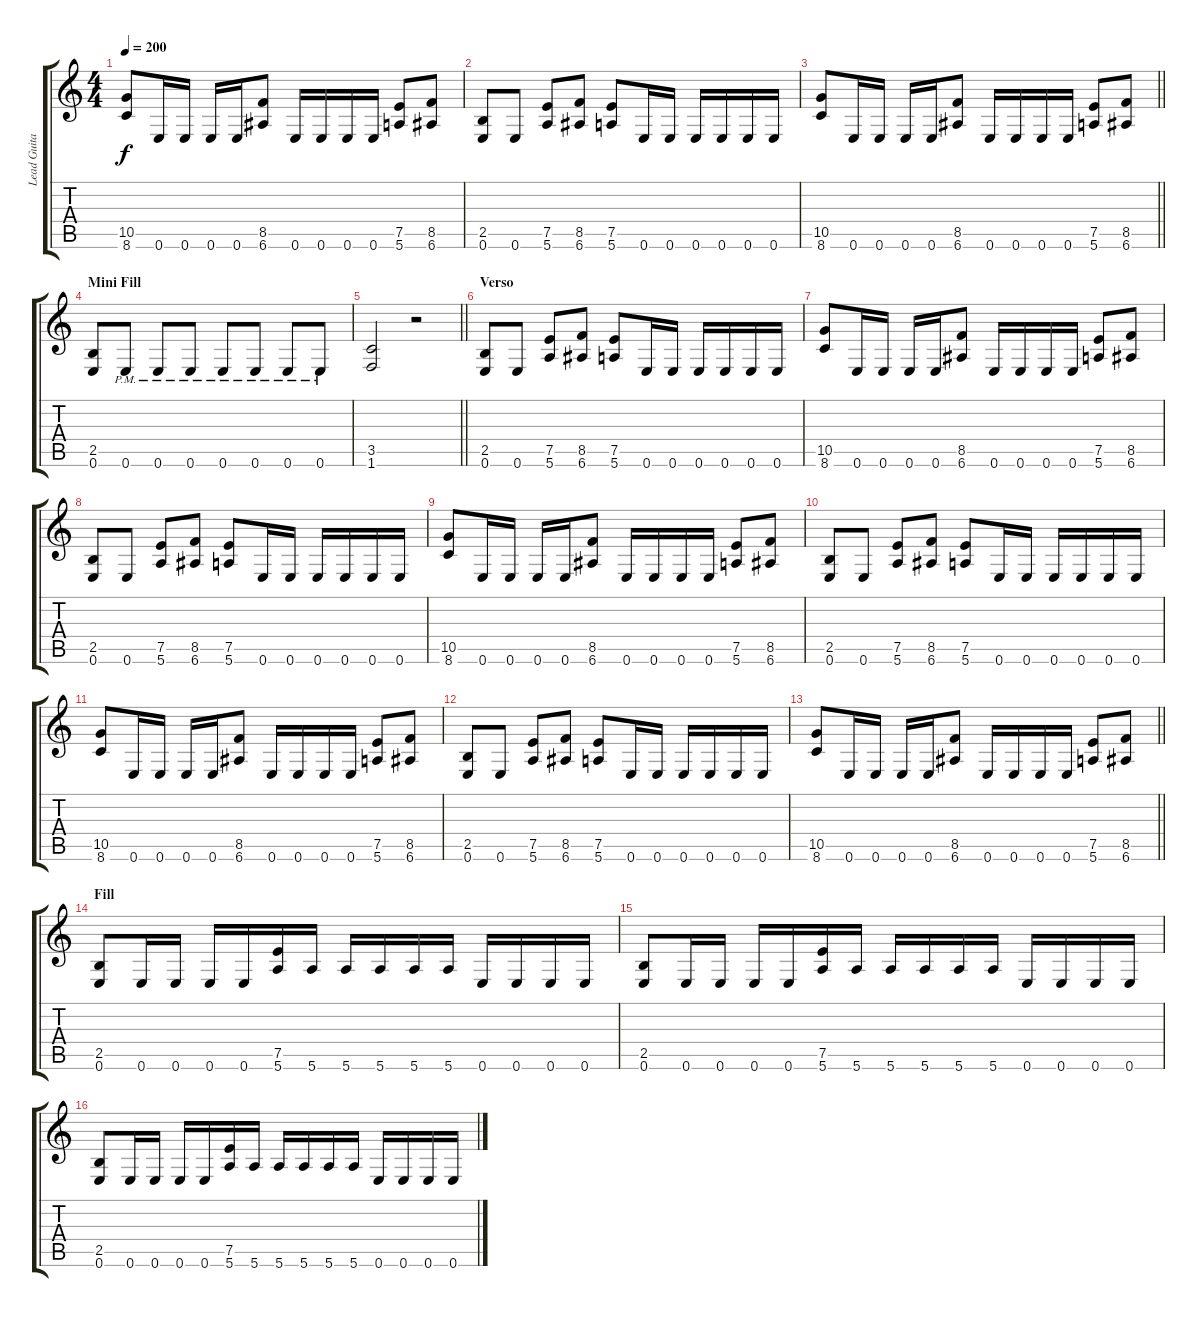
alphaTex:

\track ("Lead Guitar" "Lead Guita") {instrument distortionguitar}
\staff {score tabs}
\tuning (E4 B3 G3 D3 A2 E2) {hide}
\ts (4 4)
\tempo 200
\clef g2
\ks c
(10.5 8.6).8{dy f} 0.6.16 0.6.16 0.6.16 0.6.16 (8.5 6.6).8 0.6.16 0.6.16 0.6.16 0.6.16 (7.5 5.6).8 (8.5 6.6).8 |
(2.5 0.6).8 0.6.8 (7.5 5.6).8 (8.5 6.6).8 (7.5 5.6).8 0.6.16 0.6.16 0.6.16 0.6.16 0.6.16 0.6.16 |
\barLineRight lightlight
(10.5 8.6).8 0.6.16 0.6.16 0.6.16 0.6.16 (8.5 6.6).8 0.6.16 0.6.16 0.6.16 0.6.16 (7.5 5.6).8 (8.5 6.6).8 |
\section ("" "Mini Fill")
(2.5 0.6).8 0.6{pm}.8 0.6{pm}.8 0.6{pm}.8 0.6{pm}.8 0.6{pm}.8 0.6{pm}.8 0.6{pm}.8 |
\barLineRight lightlight
(3.5 1.6).2 r.2 |
\section ("" "Verso")
(2.5 0.6).8 0.6.8 (7.5 5.6).8 (8.5 6.6).8 (7.5 5.6).8 0.6.16 0.6.16 0.6.16 0.6.16 0.6.16 0.6.16 |
(10.5 8.6).8 0.6.16 0.6.16 0.6.16 0.6.16 (8.5 6.6).8 0.6.16 0.6.16 0.6.16 0.6.16 (7.5 5.6).8 (8.5 6.6).8 |
(2.5 0.6).8 0.6.8 (7.5 5.6).8 (8.5 6.6).8 (7.5 5.6).8 0.6.16 0.6.16 0.6.16 0.6.16 0.6.16 0.6.16 |
(10.5 8.6).8 0.6.16 0.6.16 0.6.16 0.6.16 (8.5 6.6).8 0.6.16 0.6.16 0.6.16 0.6.16 (7.5 5.6).8 (8.5 6.6).8 |
(2.5 0.6).8 0.6.8 (7.5 5.6).8 (8.5 6.6).8 (7.5 5.6).8 0.6.16 0.6.16 0.6.16 0.6.16 0.6.16 0.6.16 |
(10.5 8.6).8 0.6.16 0.6.16 0.6.16 0.6.16 (8.5 6.6).8 0.6.16 0.6.16 0.6.16 0.6.16 (7.5 5.6).8 (8.5 6.6).8 |
(2.5 0.6).8 0.6.8 (7.5 5.6).8 (8.5 6.6).8 (7.5 5.6).8 0.6.16 0.6.16 0.6.16 0.6.16 0.6.16 0.6.16 |
\barLineRight lightlight
(10.5 8.6).8 0.6.16 0.6.16 0.6.16 0.6.16 (8.5 6.6).8 0.6.16 0.6.16 0.6.16 0.6.16 (7.5 5.6).8 (8.5 6.6).8 |
\section ("" "Fill")
(2.5 0.6).8 0.6.16 0.6.16 0.6.16 0.6.16 (7.5 5.6).16 5.6.16 5.6.16 5.6.16 5.6.16 5.6.16 0.6.16 0.6.16 0.6.16 0.6.16 |
(2.5 0.6).8 0.6.16 0.6.16 0.6.16 0.6.16 (7.5 5.6).16 5.6.16 5.6.16 5.6.16 5.6.16 5.6.16 0.6.16 0.6.16 0.6.16 0.6.16 |
(2.5 0.6).8 0.6.16 0.6.16 0.6.16 0.6.16 (7.5 5.6).16 5.6.16 5.6.16 5.6.16 5.6.16 5.6.16 0.6.16 0.6.16 0.6.16 0.6.16
